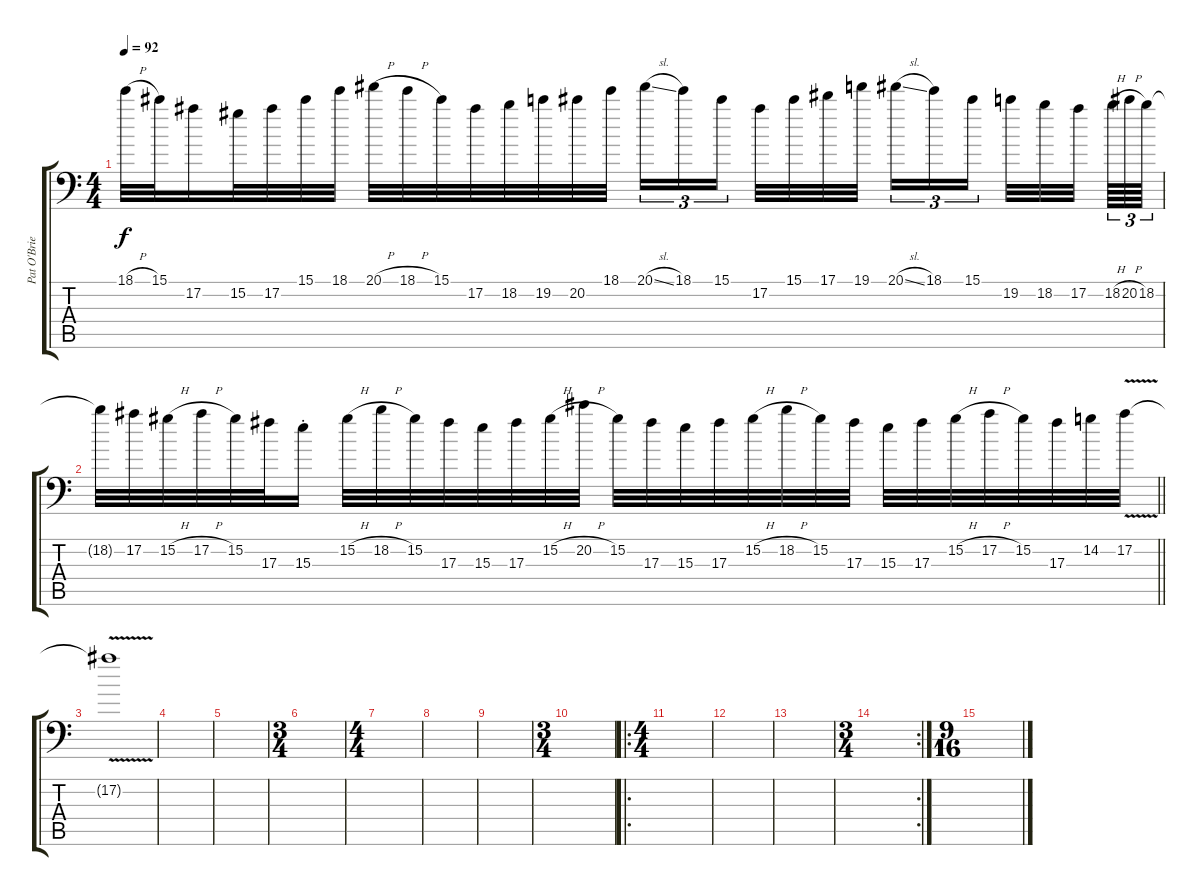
\track ("Pat O'Brien (Lead)" "Pat O'Brie") {instrument distortionguitar}
\staff {score tabs}
\tuning (Bb3 F3 Db3 Ab2 Eb2 Bb1) {hide}
\ts (4 4)
\tempo 92
\clef f4
\ks c
18.1{h}.32{dy f} 15.1.32 17.2.16 15.2.32 17.2.32 15.1.32 18.1.32 20.1{h}.32 18.1{h}.32 15.1.32 17.2.32 18.2.32 19.2.32 20.2.32 18.1.32 20.1{sl}.16{tu (3 2)} 18.1.16{tu (3 2)} 15.1.16{tu (3 2) beam splitsecondary} 17.2.32 15.1.32 17.1.32 19.1.32 20.1{sl}.16{tu (3 2)} 18.1.16{tu (3 2)} 15.1.16{tu (3 2) beam splitsecondary} 19.2.32 18.2.32 17.2.32{beam splitsecondary} 18.2{h}.64{tu (3 2)} 20.2{h}.64{tu (3 2)} 18.2.64{tu (3 2)} |
\barLineRight lightlight
18.2{t}.32 17.2.32 15.2{h}.32 17.2{h}.32 15.2.32 17.3.32 15.3{st}.16 15.2{h}.32 18.2{h}.32 15.2.32 17.3.32 15.3.32 17.3.32 15.2{h}.32 20.2{h}.32 15.2.32 17.3.32 15.3.32 17.3.32 15.2{h}.32 18.2{h}.32 15.2.32 17.3.32 15.3.32 17.3.32 15.2{h}.32 17.2{h}.32 15.2.32 17.3.32 14.2.32 17.2{v}.32 |
17.2{t}.1 |
|
|
\ts (3 4)
|
\ts (4 4)
|
|
|
\ts (3 4)
|
\ro
\ts (4 4)
|
|
|
\rc 2
\ts (3 4)
|
\ts (9 16)
